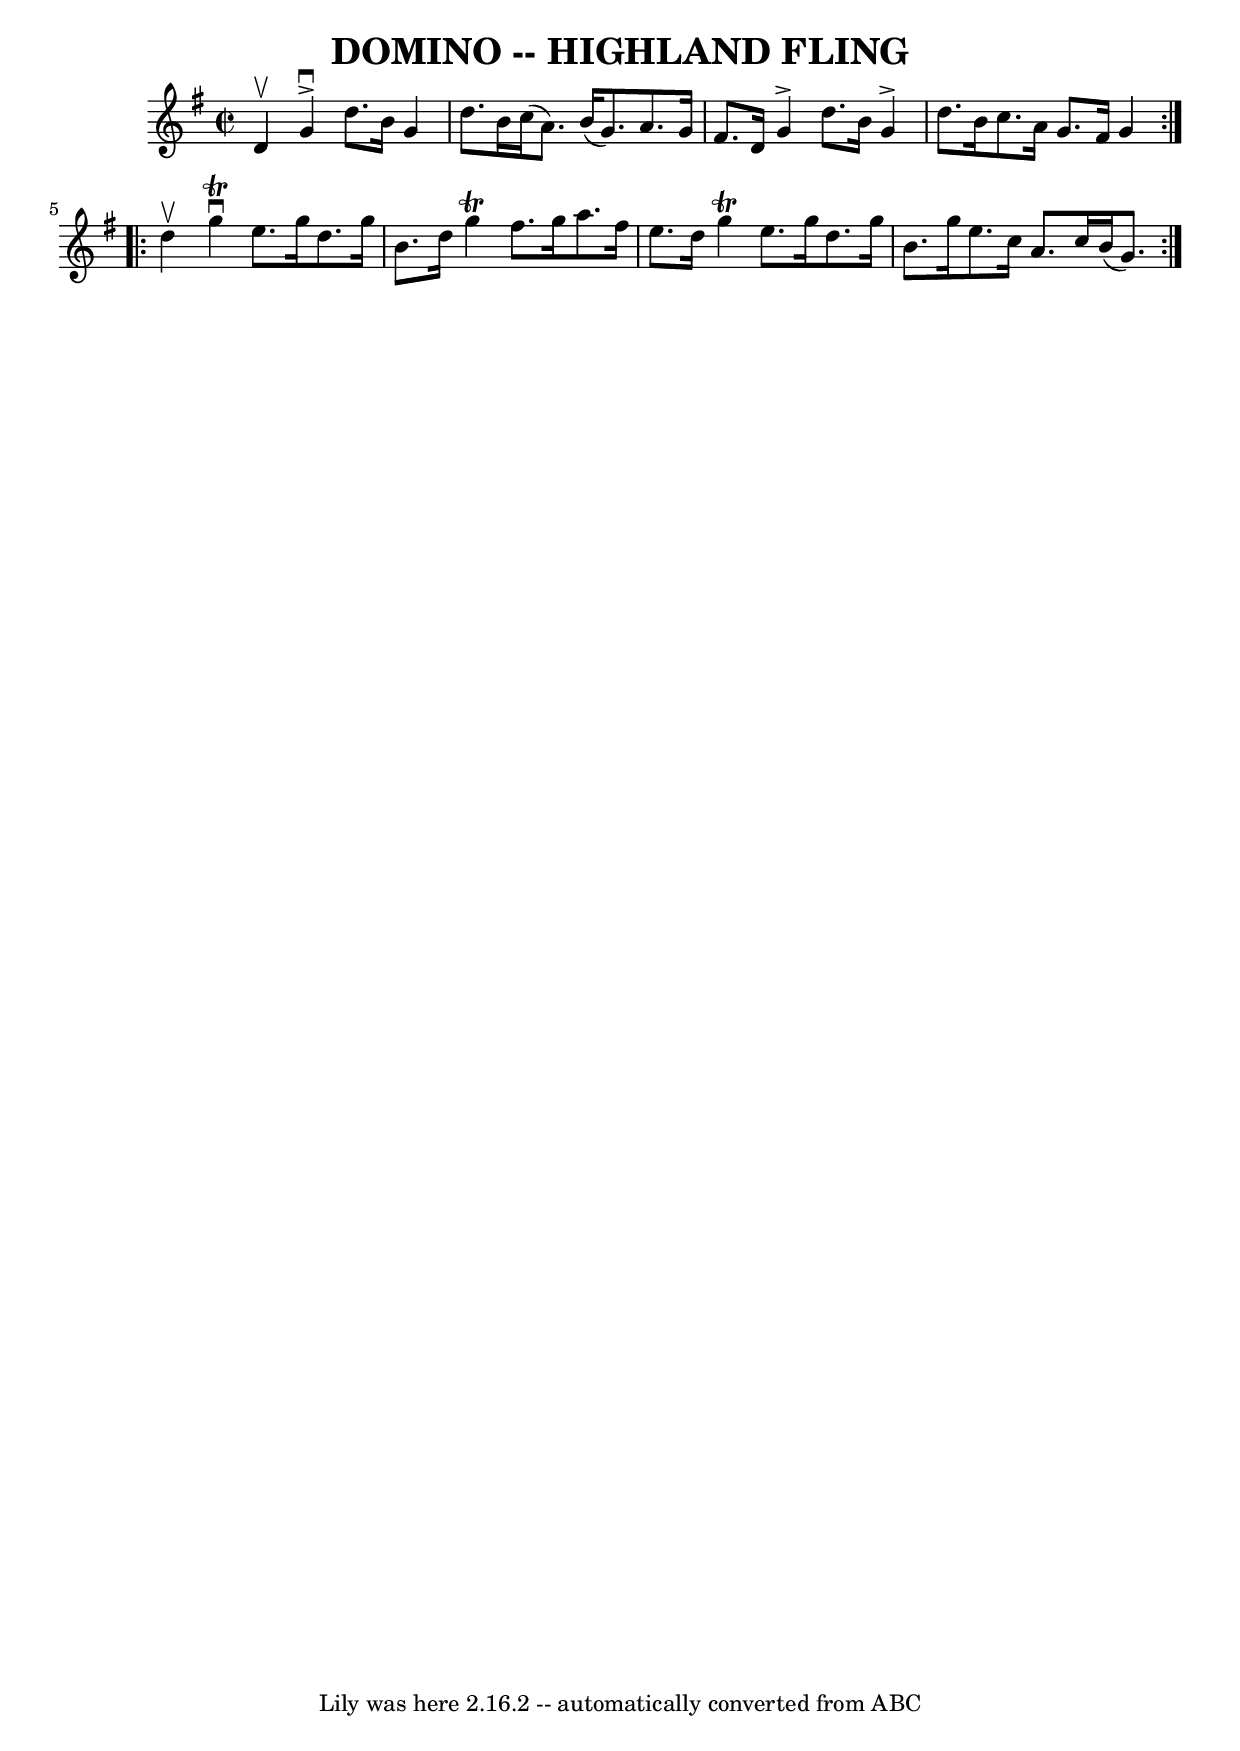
\version "2.16.2"
\include "Mammoth.ily"
\header {
  %% book = "Ryan's Mammoth Collection of Fiddle Tunes"
  crossRefNumber = "1"
  footnotes = ""
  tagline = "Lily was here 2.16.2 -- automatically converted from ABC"
  title = "DOMINO -- HIGHLAND FLING"

}
voicedefault =  {



  \repeat volta 2 {

    \override Staff.TimeSignature #'style = #'C
    \time 2/2 
    \key g \major
    d'4^\upbow       |
    g'4^\accent^\downbow   
    d''8. b'16 g'4 d''8. b'16    |
    c''16 (a'8.) b'16 (
    g'8.) a'8. g'16 fis'8. d'16        |
    g'4^\accent   
    d''8. b'16 g'4^\accent d''8. b'16    |
    c''8. a'16    
    g'8. fis'16 g'4    
  }     
  \repeat volta 2 {
    d''4^\upbow       |
    
    g''4^\downbow^\trill e''8. g''16 d''8. g''16 b'8. d''16     |
    g''4^\trill fis''8. g''16 a''8. fis''16 e''8.    
    d''16    |
    g''4^\trill e''8. g''16 d''8. g''16 b'8.    
    g''16    |
    e''8. c''16 a'8. c''16 b'16 (g'8.)   
  }   

}

\score{
  <<

    \context Staff="default"
    {
      \voicedefault 
      
    }

  >>
  \layout {
    
  }
  \midi {
  }

}
